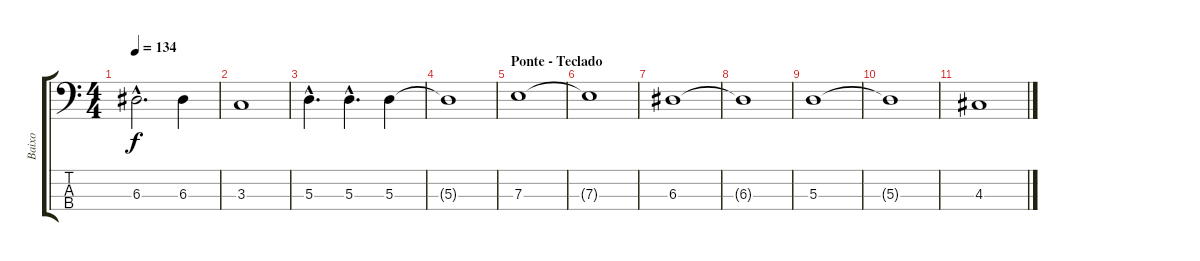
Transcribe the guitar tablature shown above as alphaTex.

\track ("Baixo" "Baixo") {instrument electricbassfinger}
\staff {score tabs}
\tuning (G2 D2 A1 E1) {hide}
\ts (4 4)
\tempo 134
\clef f4
\ks c
6.3{hac}.2{d dy f} 6.3.4 |
3.3.1 |
5.3{hac}.4{d} 5.3{hac}.4{d} 5.3.4 |
5.3{t}.1 |
\section ("" "Ponte - Teclado")
7.3.1 |
7.3{t}.1 |
6.3.1 |
6.3{t}.1 |
5.3.1 |
5.3{t}.1 |
4.3.1
